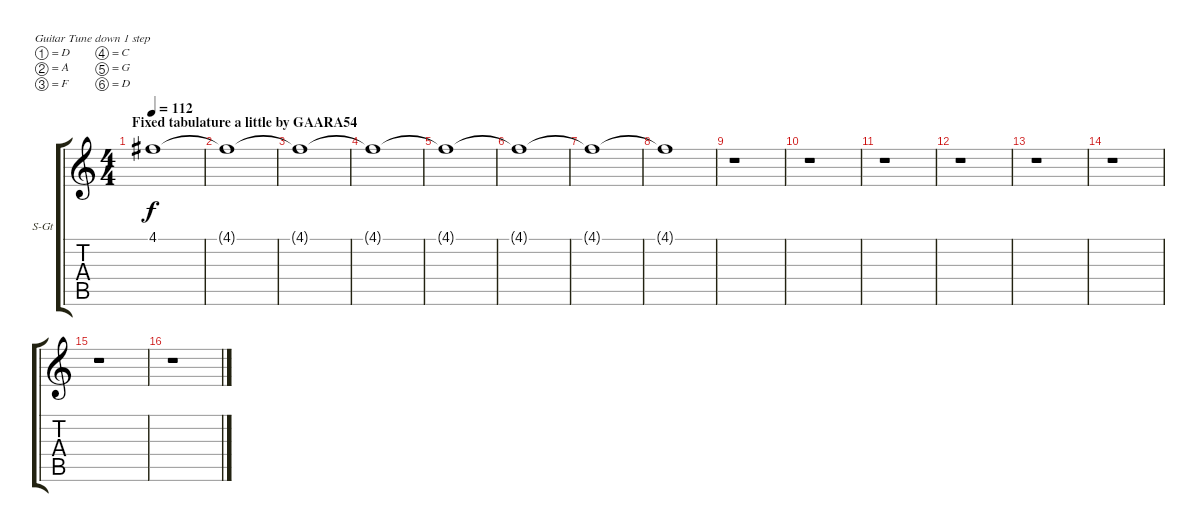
\bracketExtendMode groupsimilarinstruments
\firstSystemTrackNameOrientation horizontal
\otherSystemsTrackNameOrientation horizontal
\track ("Martin" "S-Gt") {instrument stringensemble1}
\staff {score tabs}
\tuning (D4 A3 F3 C3 G2 D2)
\displaytranspose 12
\ts (4 4)
\section ("" "Fixed tabulature a little by GAARA54")
\tempo 112
\clef g2
\ks c
4.1.1{dy f instrument stringensemble1} |
4.1{t}.1 |
4.1{t}.1 |
4.1{t}.1 |
4.1{t}.1 |
4.1{t}.1 |
4.1{t}.1 |
4.1{t}.1 |
r.1 |
r.1 |
r.1 |
r.1 |
r.1 |
r.1 |
r.1 |
r.1
